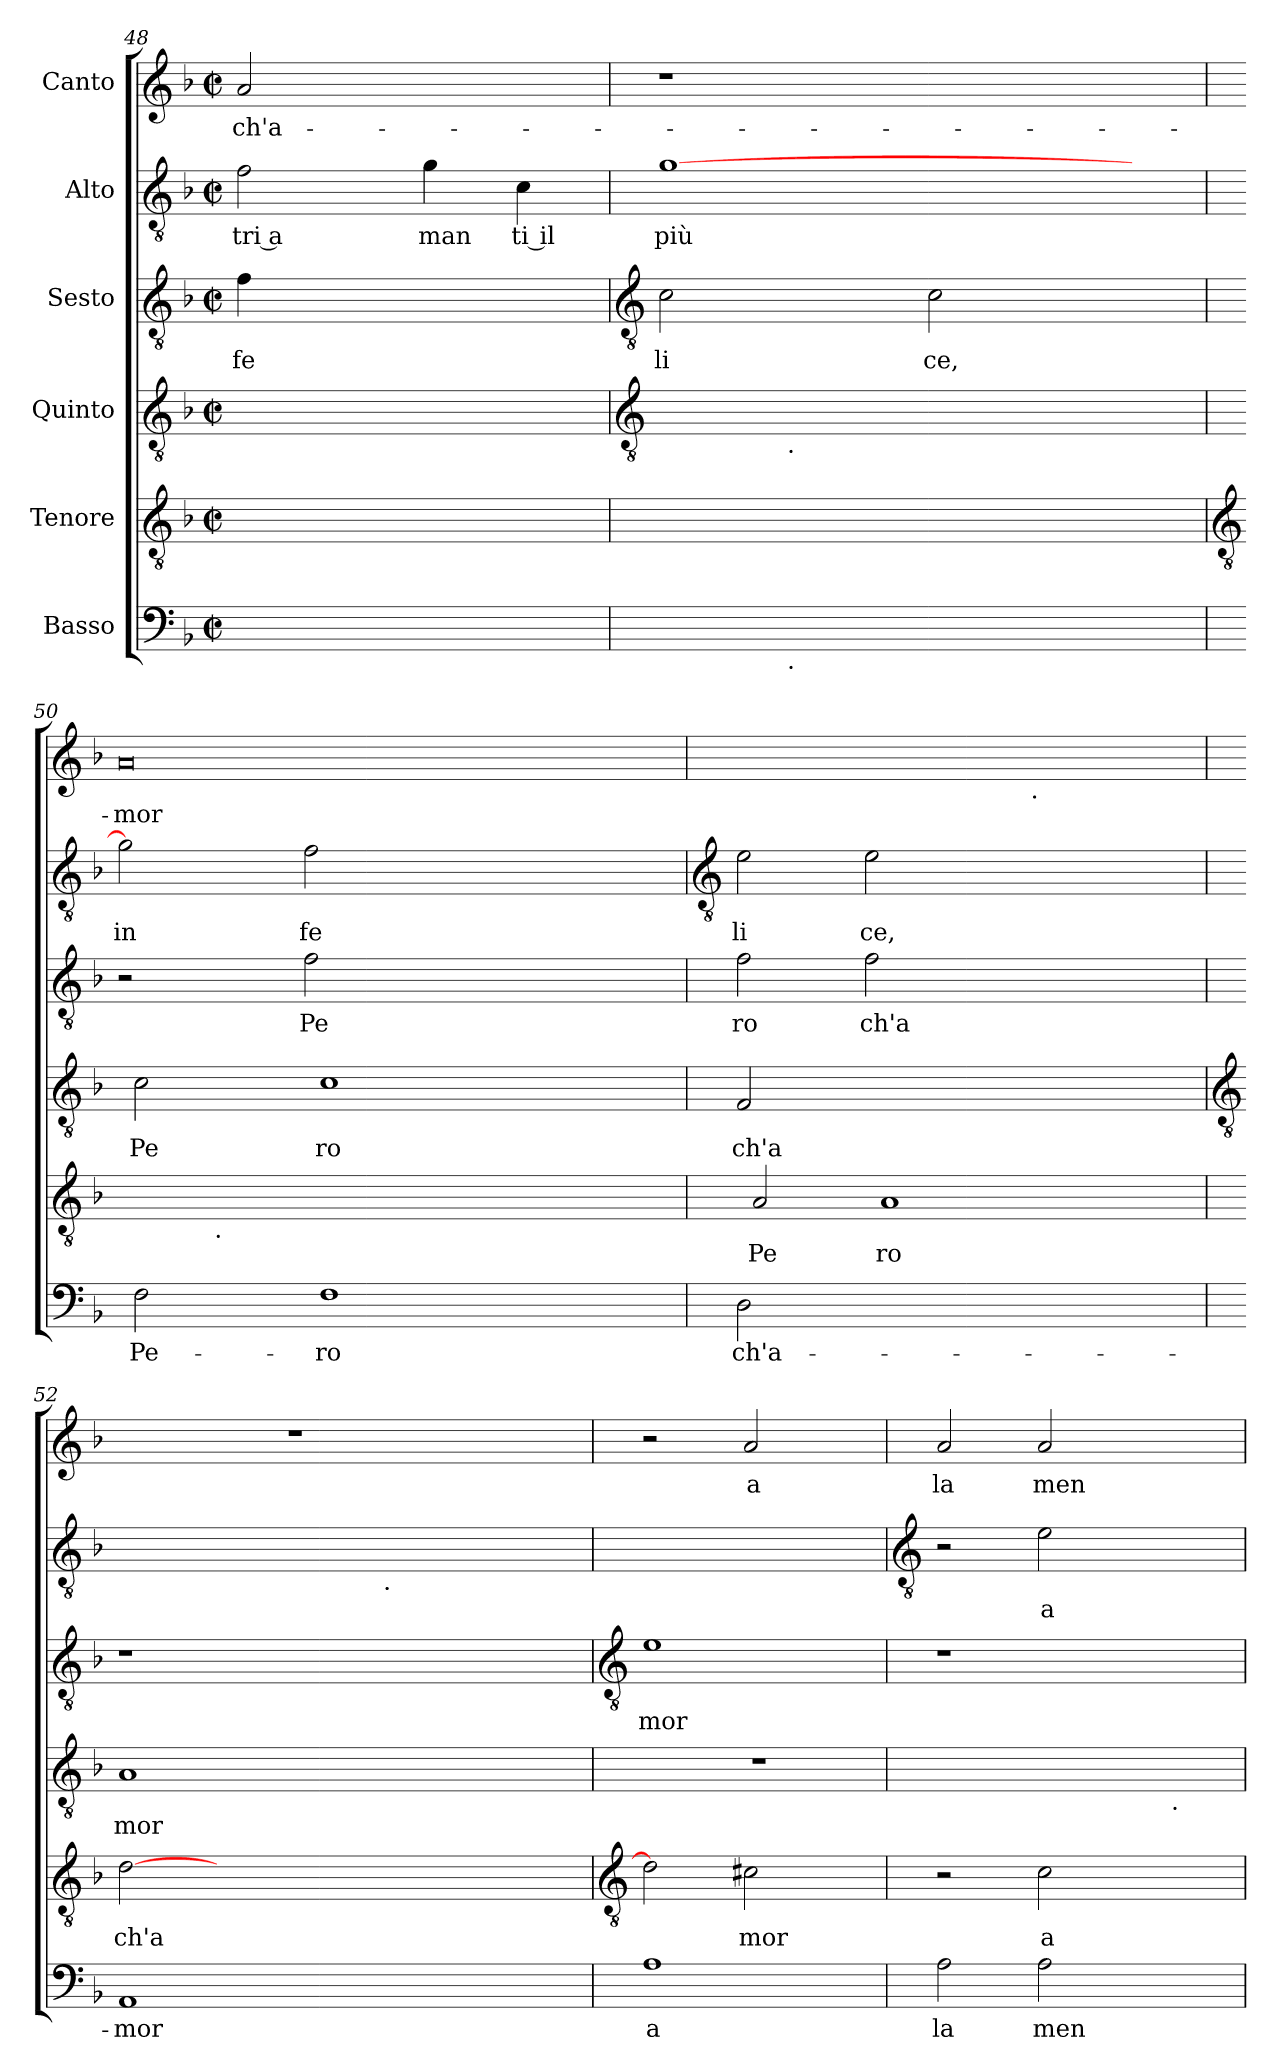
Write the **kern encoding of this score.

**kern	**text	**kern	**text	**kern	**text	**kern	**text	**kern	**text	**kern	**text
*part6	*part6	*part5	*part5	*part4	*part4	*part3	*part3	*part2	*part2	*part1	*part1
*staff6	*staff6	*staff5	*staff5	*staff4	*staff4	*staff3	*staff3	*staff2	*staff2	*staff1	*staff1
*I"Basso	*	*I"Tenore	*	*I"Quinto	*	*I"Sesto	*	*I"Alto	*	*I"Canto	*
*clefF4	*	*clefGv2	*	*clefGv2	*	*clefGv2	*	*clefGv2	*	*clefG2	*
*k[b-]	*	*k[b-]	*	*k[b-]	*	*k[b-]	*	*k[b-]	*	*k[b-]	*
*F:	*	*F:	*	*F:	*	*F:	*	*F:	*	*F:	*
*M2/2	*	*M2/2	*	*M2/2	*	*M2/2	*	*M2/2	*	*M2/2	*
*met(c|)	*	*met(c|)	*	*met(c|)	*	*met(c|)	*	*met(c|)	*	*met(c|)	*
=48A	=48A	=48A	=48A	=48A	=48A	=48A	=48A	=48A	=48A	=48A	=48A
!	!	!	!	!	!	!	!LO:LY:b	!	!LO:LY:b	!	!LO:LY:b
32ryy	.	4ryy	.	32ryy	.	4f\	fe	2f\	tri a	2a/	ch'a-
4ryy	.	.	.	4ryy	.	.	.	.	.	.	.
.	.	4ryy	.	.	.	2.ryy	.	.	.	.	.
4ryy	.	.	.	4ryy	.	.	.	.	.	.	.
!	!	!	!	!	!	!	!	!	!LO:LY:b	!	!
.	.	4ryy	.	.	.	.	.	4g\	man	2ryy	.
4ryy	.	.	.	4ryy	.	.	.	.	.	.	.
!	!	!	!	!	!	!	!	!	!LO:LY:b	!	!
.	.	4ryy	.	.	.	.	.	4c\	ti il	.	.
8..ryy	.	.	.	8..ryy	.	.	.	.	.	.	.
!!LO:LB:g=z
=49A	=49A	=49A	=49A	=49A	=49A	=49A	=49A	=49A	=49A	=49A	=49A
*	*	*	*	*clefGv2	*	*clefGv2	*	*	*	*	*
!	!	!	!	!	!	!	!LO:LY:b	!	!LO:LY:b	!	!
32ryy	.	32ryy	.	32ryy	.	2c\	li	[1g	più	1r	.
32ryy	.	4ryy	.	32ryy	.	.	.	.	.	.	.
32ryy	.	.	.	32ryy	.	.	.	.	.	.	.
32ryy	.	.	.	32ryy	.	.	.	.	.	.	.
32ryy	.	.	.	32ryy	.	.	.	.	.	.	.
32ryy	.	.	.	32ryy	.	.	.	.	.	.	.
!	!	!	!	!LO:TX:b:t=.	!	!	!	!	!	!	!
!LO:TX:b:t=.	!	!	!	!	!	!	!	!	!	!	!
32ryy	.	.	.	32ryy	.	.	.	.	.	.	.
4ryy	.	.	.	4ryy	.	.	.	.	.	.	.
.	.	4ryy	.	.	.	.	.	.	.	.	.
4ryy	.	.	.	4ryy	.	.	.	.	.	.	.
!	!	!	!	!	!	!	!LO:LY:b	!	!	!	!
.	.	.	.	.	.	2c\	ce,	.	.	.	.
.	.	4ryy	.	.	.	.	.	.	.	.	.
4ryy	.	.	.	4ryy	.	.	.	.	.	.	.
.	.	4..ryy	.	.	.	.	.	.	.	.	.
4ryy	.	.	.	4ryy	.	.	.	.	.	.	.
.	.	.	.	.	.	8..ryy	.	8..ryy	.	8..ryy	.
!!LO:LB:g=z
=50	=50	=50	=50	=50	=50	=50	=50	=50	=50	=50	=50
*	*	*clefGv2	*	*	*	*	*	*	*	*	*
!	!	!	!	!	!	!	!	!	!LO:LY:b	!	!LO:LY:b
32ryy	.	32ryy	.	32ryy	.	2r	.	2g\]	in	0a	-mor
!	!LO:LY:b	!	!	!	!LO:LY:b	!	!	!	!	!	!
2F\	Pe-	32ryy	.	2c\	Pe	.	.	.	.	.	.
.	.	32ryy	.	.	.	.	.	.	.	.	.
.	.	32ryy	.	.	.	.	.	.	.	.	.
.	.	32ryy	.	.	.	.	.	.	.	.	.
.	.	32ryy	.	.	.	.	.	.	.	.	.
!	!	!LO:TX:b:t=.	!	!	!	!	!	!	!	!	!
.	.	32ryy	.	.	.	.	.	.	.	.	.
.	.	4ryy	.	.	.	.	.	.	.	.	.
.	.	4ryy	.	.	.	.	.	.	.	.	.
!	!	!	!	!	!	!	!LO:LY:b	!	!LO:LY:b	!	!
.	.	.	.	.	.	2f\	Pe	2f\	fe	.	.
!	!LO:LY:b	!	!	!	!LO:LY:b	!	!	!	!	!	!
1F	-ro	.	.	1c	ro	.	.	.	.	.	.
.	.	4ryy	.	.	.	.	.	.	.	.	.
.	.	4ryy	.	.	.	.	.	.	.	.	.
.	.	.	.	.	.	1ryy	.	1ryy	.	.	.
.	.	2ryy	.	.	.	.	.	.	.	.	.
4...ryy	.	.	.	4...ryy	.	.	.	.	.	.	.
.	.	4ryy	.	.	.	.	.	.	.	.	.
.	.	32ryy	.	.	.	.	.	.	.	.	.
!!LO:LB:g=z
=51	=51	=51	=51	=51	=51	=51	=51	=51	=51	=51	=51
*	*	*	*	*	*	*	*	*clefGv2	*	*	*
!	!LO:LY:b	!	!	!	!LO:LY:b	!	!LO:LY:b	!	!LO:LY:b	!	!
2D\	ch'a-	32ryy	.	2F/	ch'a	2f\	ro	2e\	li	4ryy	.
!	!	!	!LO:LY:b	!	!	!	!	!	!	!	!
.	.	2A/	Pe	.	.	.	.	.	.	.	.
.	.	.	.	.	.	.	.	.	.	4ryy	.
!	!	!	!	!	!	!	!LO:LY:b	!	!LO:LY:b	!	!
1ryy	.	.	.	1ryy	.	2f\	ch'a	2e\	ce,	4ryy	.
!	!	!	!LO:LY:b	!	!	!	!	!	!	!	!
.	.	1A	ro	.	.	.	.	.	.	.	.
.	.	.	.	.	.	.	.	.	.	32ryy	.
.	.	.	.	.	.	.	.	.	.	32ryy	.
.	.	.	.	.	.	.	.	.	.	32ryy	.
.	.	.	.	.	.	.	.	.	.	32ryy	.
.	.	.	.	.	.	.	.	.	.	32ryy	.
.	.	.	.	.	.	.	.	.	.	32ryy	.
!	!	!	!	!	!	!	!	!	!	!LO:TX:b:t=.	!
.	.	.	.	.	.	.	.	.	.	32ryy	.
.	.	.	.	.	.	.	.	.	.	4ryy	.
.	.	.	.	.	.	2ryy	.	2ryy	.	.	.
.	.	.	.	.	.	.	.	.	.	4ryy	.
.	.	.	.	.	.	.	.	.	.	16ryy	.
32ryy	.	.	.	32ryy	.	32ryy	.	32ryy	.	.	.
!!LO:LB:g=z
=52	=52	=52	=52	=52	=52	=52	=52	=52	=52	=52	=52
*	*	*	*	*clefGv2	*	*	*	*	*	*	*
!	!LO:LY:b	!	!LO:LY:b	!	!LO:LY:b	!	!	!	!	!	!
1AA	-mor	[2d\	ch'a	1A	mor	1r	.	4ryy	.	4ryy	.
.	.	.	.	.	.	.	.	4ryy	.	4ryy	.
.	.	1ryy	.	.	.	.	.	4ryy	.	4ryy	.
.	.	.	.	.	.	.	.	64ryy	.	32ryy	.
.	.	.	.	.	.	.	.	64ryy	.	.	.
.	.	.	.	.	.	.	.	64ryy	.	1r	.
.	.	.	.	.	.	.	.	64ryy	.	.	.
.	.	.	.	.	.	.	.	64ryy	.	.	.
.	.	.	.	.	.	.	.	64ryy	.	.	.
.	.	.	.	.	.	.	.	64ryy	.	.	.
.	.	.	.	.	.	.	.	64ryy	.	.	.
.	.	.	.	.	.	.	.	64ryy	.	.	.
.	.	.	.	.	.	.	.	64ryy	.	.	.
.	.	.	.	.	.	.	.	64ryy	.	.	.
.	.	.	.	.	.	.	.	64ryy	.	.	.
!	!	!	!	!	!	!	!	!LO:TX:b:t=.	!	!	!
.	.	.	.	.	.	.	.	64ryy	.	.	.
.	.	.	.	.	.	.	.	4ryy	.	.	.
2ryy	.	.	.	2ryy	.	2ryy	.	.	.	.	.
.	.	.	.	.	.	.	.	2ryy	.	.	.
4ryy	.	4ryy	.	4ryy	.	4ryy	.	.	.	.	.
.	.	.	.	.	.	.	.	16ryy	.	.	.
32ryy	.	32ryy	.	32ryy	.	32ryy	.	.	.	.	.
.	.	.	.	.	.	.	.	64ryy	.	.	.
!!LO:LB:g=z
=53	=53	=53	=53	=53	=53	=53	=53	=53	=53	=53	=53
*	*	*clefGv2	*	*	*	*clefGv2	*	*	*	*	*
!	!LO:LY:b	!	!	!	!	!	!LO:LY:b	!	!	!	!
1A	a	2d\]	.	1r	.	1e	mor	4ryy	.	2r	.
.	.	.	.	.	.	.	.	4ryy	.	.	.
!	!	!	!LO:LY:b	!	!	!	!	!	!	!	!LO:LY:b
.	.	2c#X\	mor	.	.	.	.	4ryy	.	2a/	a
.	.	.	.	.	.	.	.	64ryy	.	.	.
.	.	.	.	.	.	.	.	64ryy	.	.	.
.	.	.	.	.	.	.	.	64ryy	.	.	.
.	.	.	.	.	.	.	.	8ryy	.	.	.
.	.	.	.	.	.	.	.	16ryy	.	.	.
.	.	.	.	.	.	.	.	64ryy	.	.	.
!!LO:LB:g=z
=54	=54	=54	=54	=54	=54	=54	=54	=54	=54	=54	=54
*	*	*	*	*	*	*	*	*clefGv2	*	*	*
!	!LO:LY:b	!	!	!	!	!	!	!	!	!	!LO:LY:b
2A\	la	2r	.	4ryy	.	1r	.	2r	.	2a/	la
.	.	.	.	4ryy	.	.	.	.	.	.	.
!	!LO:LY:b	!	!LO:LY:b	!	!	!	!	!	!LO:LY:b	!	!LO:LY:b
2A\	men	2c\	a	4ryy	.	.	.	2e\	a	2a/	men
.	.	.	.	32ryy	.	.	.	.	.	.	.
.	.	.	.	32ryy	.	.	.	.	.	.	.
.	.	.	.	32ryy	.	.	.	.	.	.	.
.	.	.	.	32ryy	.	.	.	.	.	.	.
.	.	.	.	32ryy	.	.	.	.	.	.	.
.	.	.	.	32ryy	.	.	.	.	.	.	.
!	!	!	!	!LO:TX:b:t=.	!	!	!	!	!	!	!
.	.	.	.	32ryy	.	.	.	.	.	.	.
.	.	.	.	4ryy	.	.	.	.	.	.	.
8..ryy	.	8..ryy	.	.	.	8..ryy	.	8..ryy	.	8..ryy	.
=	=	=	=	=	=	=	=	=	=	=	=
*-	*-	*-	*-	*-	*-	*-	*-	*-	*-	*-	*-
